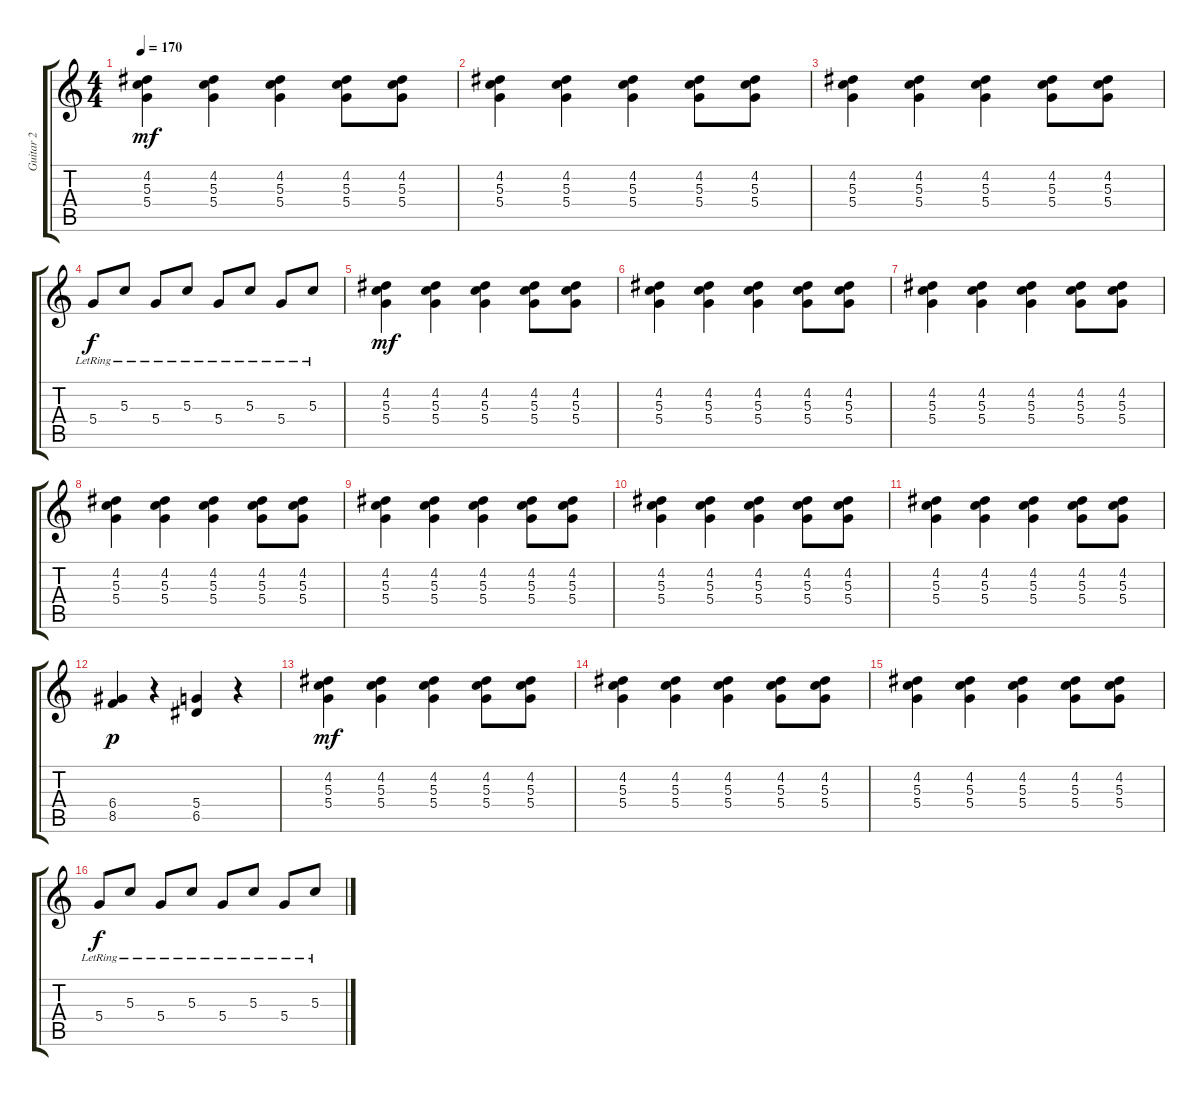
\track ("Guitar 2" "Guitar 2") {instrument distortionguitar}
\staff {score tabs}
\tuning (E4 B3 G3 D3 A2 E2) {hide}
\ts (4 4)
\tempo 170
\clef g2
\ks c
(4.2 5.3 5.4).4{dy mf volume 12} (4.2 5.3 5.4).4 (4.2 5.3 5.4).4 (4.2 5.3 5.4).8 (4.2 5.3 5.4).8 |
(4.2 5.3 5.4).4 (4.2 5.3 5.4).4 (4.2 5.3 5.4).4 (4.2 5.3 5.4).8 (4.2 5.3 5.4).8 |
(4.2 5.3 5.4).4 (4.2 5.3 5.4).4 (4.2 5.3 5.4).4 (4.2 5.3 5.4).8 (4.2 5.3 5.4).8 |
5.4{lr}.8{dy f} 5.3{lr}.8 5.4{lr}.8 5.3{lr}.8 5.4{lr}.8 5.3{lr}.8 5.4{lr}.8 5.3{lr}.8 |
(4.2 5.3 5.4).4{dy mf volume 12} (4.2 5.3 5.4).4 (4.2 5.3 5.4).4 (4.2 5.3 5.4).8 (4.2 5.3 5.4).8 |
(4.2 5.3 5.4).4 (4.2 5.3 5.4).4 (4.2 5.3 5.4).4 (4.2 5.3 5.4).8 (4.2 5.3 5.4).8 |
(4.2 5.3 5.4).4 (4.2 5.3 5.4).4 (4.2 5.3 5.4).4 (4.2 5.3 5.4).8 (4.2 5.3 5.4).8 |
(4.2 5.3 5.4).4 (4.2 5.3 5.4).4 (4.2 5.3 5.4).4 (4.2 5.3 5.4).8 (4.2 5.3 5.4).8 |
(4.2 5.3 5.4).4{volume 12} (4.2 5.3 5.4).4 (4.2 5.3 5.4).4 (4.2 5.3 5.4).8 (4.2 5.3 5.4).8 |
(4.2 5.3 5.4).4 (4.2 5.3 5.4).4 (4.2 5.3 5.4).4 (4.2 5.3 5.4).8 (4.2 5.3 5.4).8 |
(4.2 5.3 5.4).4 (4.2 5.3 5.4).4 (4.2 5.3 5.4).4 (4.2 5.3 5.4).8 (4.2 5.3 5.4).8 |
(6.4 8.5).4{dy p} r.4 (5.4 6.5).4 r.4 |
(4.2 5.3 5.4).4{dy mf volume 12} (4.2 5.3 5.4).4 (4.2 5.3 5.4).4 (4.2 5.3 5.4).8 (4.2 5.3 5.4).8 |
(4.2 5.3 5.4).4 (4.2 5.3 5.4).4 (4.2 5.3 5.4).4 (4.2 5.3 5.4).8 (4.2 5.3 5.4).8 |
(4.2 5.3 5.4).4 (4.2 5.3 5.4).4 (4.2 5.3 5.4).4 (4.2 5.3 5.4).8 (4.2 5.3 5.4).8 |
5.4{lr}.8{dy f} 5.3{lr}.8 5.4{lr}.8 5.3{lr}.8 5.4{lr}.8 5.3{lr}.8 5.4{lr}.8 5.3{lr}.8
